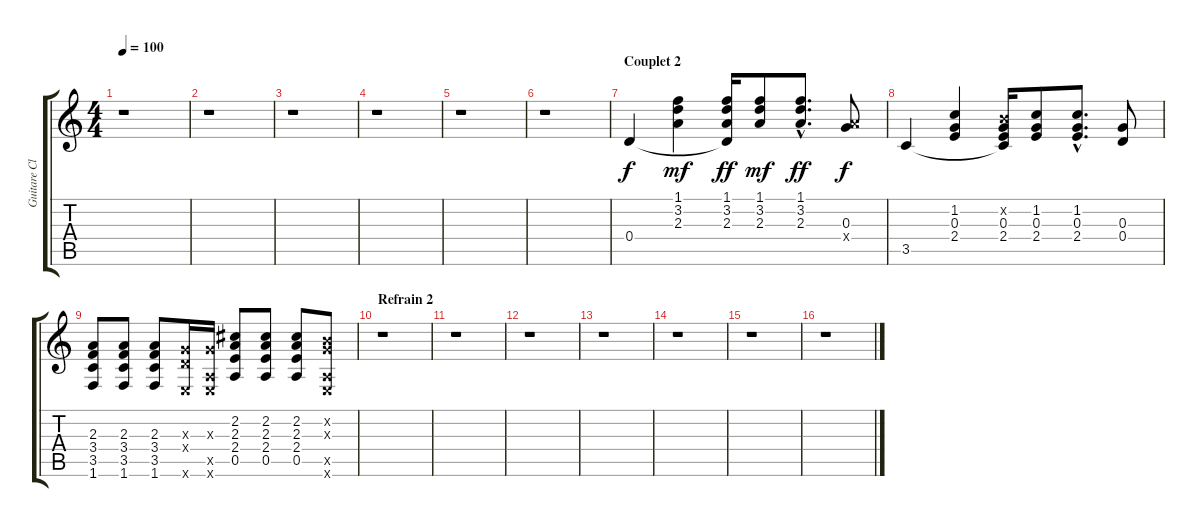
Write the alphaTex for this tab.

\track ("Guitare Clean" "Guitare Cl") {instrument electricguitarclean}
\staff {score tabs}
\tuning (E4 B3 G3 D3 A2 E2) {hide}
\ts (4 4)
\tempo 100
\clef g2
\ks c
r.1{dy f} |
r.1 |
r.1 |
r.1 |
r.1 |
r.1 |
\section ("" "Couplet 2")
0.4.4 (1.1 3.2 2.3).4{dy mf} (1.1 3.2 2.3 0.4{t}).16{dy ff} (1.1 3.2 2.3).8{dy mf} (1.1{hac} 3.2{hac} 2.3{hac}).8{d dy ff} (0.3 7.4{x}).8{dy f} |
3.5.4 (1.2 0.3 2.4).4 (0.2{x} 0.3 2.4 3.5{t}).16 (1.2 0.3 2.4).8 (1.2{hac} 0.3{hac} 2.4{hac}).8{d} (0.3 0.4).8 |
(2.3 3.4 3.5 1.6).8 (2.3 3.4 3.5 1.6).8 (2.3 3.4 3.5 1.6).8 (0.3{x} 0.4{x} 0.6{x}).16 (0.3{x} 0.5{x} 0.6{x}).16 (2.2 2.3 2.4 0.5).8 (2.2 2.3 2.4 0.5).8 (2.2 2.3 2.4 0.5).8 (0.2{x} 0.3{x} 0.5{x} 0.6{x}).8 |
\section ("" "Refrain 2")
r.1 |
r.1 |
r.1 |
r.1 |
r.1 |
r.1 |
r.1
